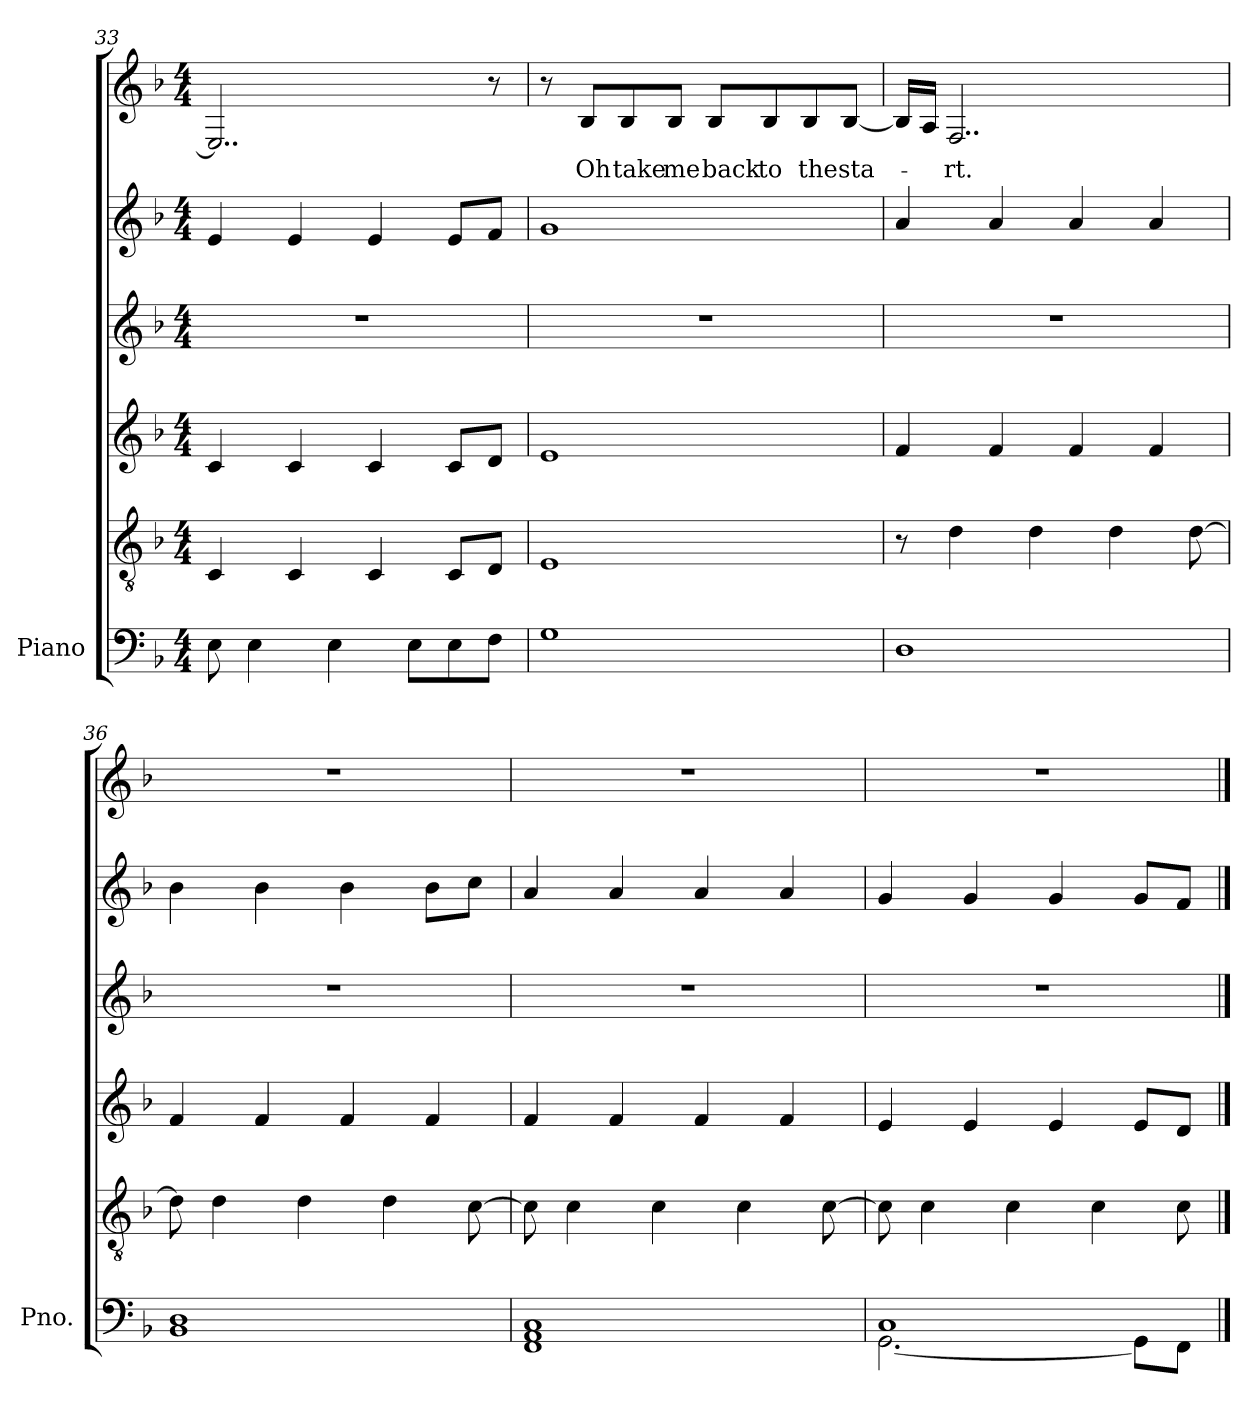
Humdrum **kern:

**kern	**kern	**kern	**kern	**kern	**kern	**text	**dynam
*part1	*part1	*part1	*part1	*part1	*part1	*part1	*part1
*staff6	*staff5	*staff4	*staff3	*staff2	*staff1	*staff1	*staff1/2/3/4/5/6
*I"Piano	*	*	*	*	*	*	*
*I'Pno.	*	*	*	*	*	*	*
!!LO:PB:g=z
*clefF4	*clefGv2	*clefG2	*clefG2	*clefG2	*clefG2	*	*
*k[b-]	*k[b-]	*k[b-]	*k[b-]	*k[b-]	*k[b-]	*	*
*M4/4	*M4/4	*M4/4	*M4/4	*M4/4	*M4/4	*	*
=33	=33	=33	=33	=33	=33	=33	=33
8E\	4C/	4c/	1r	4e/	2..E/]	.	.
4E\	.	.	.	.	.	.	.
.	4C/	4c/	.	4e/	.	.	.
4E\	.	.	.	.	.	.	.
.	4C/	4c/	.	4e/	.	.	.
8E\L	.	.	.	.	.	.	.
8E\	8C/L	8c/L	.	8e/L	.	.	.
8F\J	8D/J	8d/J	.	8f/J	8r	.	.
=34	=34	=34	=34	=34	=34	=34	=34
1G	1E	1e	1r	1g	8r	.	.
!	!	!	!	!	!	!LO:LY:b	!
.	.	.	.	.	8B-/L	Oh	.
!	!	!	!	!	!	!LO:LY:b	!
.	.	.	.	.	8B-/	take	.
!	!	!	!	!	!	!LO:LY:b	!
.	.	.	.	.	8B-/J	me	.
!	!	!	!	!	!	!LO:LY:b	!
.	.	.	.	.	8B-/L	back	.
!	!	!	!	!	!	!LO:LY:b	!
.	.	.	.	.	8B-/	to	.
!	!	!	!	!	!	!LO:LY:b	!
.	.	.	.	.	8B-/	the	.
!	!	!	!	!	!	!LO:LY:b	!
.	.	.	.	.	[8B-/J	sta-	.
=35	=35	=35	=35	=35	=35	=35	=35
!	!	!	!	!	!	!	!LO:DY:b=6
!	!	!	!	!	!	!	!LO:DY:n=1:b=5
!	!	!	!	!	!	!	!LO:DY:n=2:b=4
!	!	!	!	!	!	!	!LO:DY:n=3:b=2
1D	8r	4f/	1r	4a/	16B-/LL]	.	mf mf mf mf
.	.	.	.	.	16A/JJ	.	.
!	!	!	!	!	!	!LO:LY:b	!
.	4d\	.	.	.	2..F/	-rt.	.
.	.	4f/	.	4a/	.	.	.
.	4d\	.	.	.	.	.	.
.	.	4f/	.	4a/	.	.	.
.	4d\	.	.	.	.	.	.
.	.	4f/	.	4a/	.	.	.
.	[8d\	.	.	.	.	.	.
=36	=36	=36	=36	=36	=36	=36	=36
1BB- 1D	8d\]	4f/	1r	4b-\	1r	.	.
.	4d\	.	.	.	.	.	.
.	.	4f/	.	4b-\	.	.	.
.	4d\	.	.	.	.	.	.
.	.	4f/	.	4b-\	.	.	.
.	4d\	.	.	.	.	.	.
.	.	4f/	.	8b-\L	.	.	.
.	[8c\	.	.	8cc\J	.	.	.
!!LO:LB:g=z
=37	=37	=37	=37	=37	=37	=37	=37
1FF 1AA 1C	8c\]	4f/	1r	4a/	1r	.	.
.	4c\	.	.	.	.	.	.
.	.	4f/	.	4a/	.	.	.
.	4c\	.	.	.	.	.	.
.	.	4f/	.	4a/	.	.	.
.	4c\	.	.	.	.	.	.
.	.	4f/	.	4a/	.	.	.
.	[8c\	.	.	.	.	.	.
=38	=38	=38	=38	=38	=38	=38	=38
*^	*	*	*	*	*	*	*
1C	[2.GG\	8c\]	4e/	1r	4g/	1r	.	.
.	.	4c\	.	.	.	.	.	.
.	.	.	4e/	.	4g/	.	.	.
.	.	4c\	.	.	.	.	.	.
.	.	.	4e/	.	4g/	.	.	.
.	.	4c\	.	.	.	.	.	.
.	8GG\L]	.	8e/L	.	8g/L	.	.	.
.	8FF\J	8c\	8d/J	.	8f/J	.	.	.
*v	*v	*	*	*	*	*	*	*
==	==	==	==	==	==	==	==
*-	*-	*-	*-	*-	*-	*-	*-
